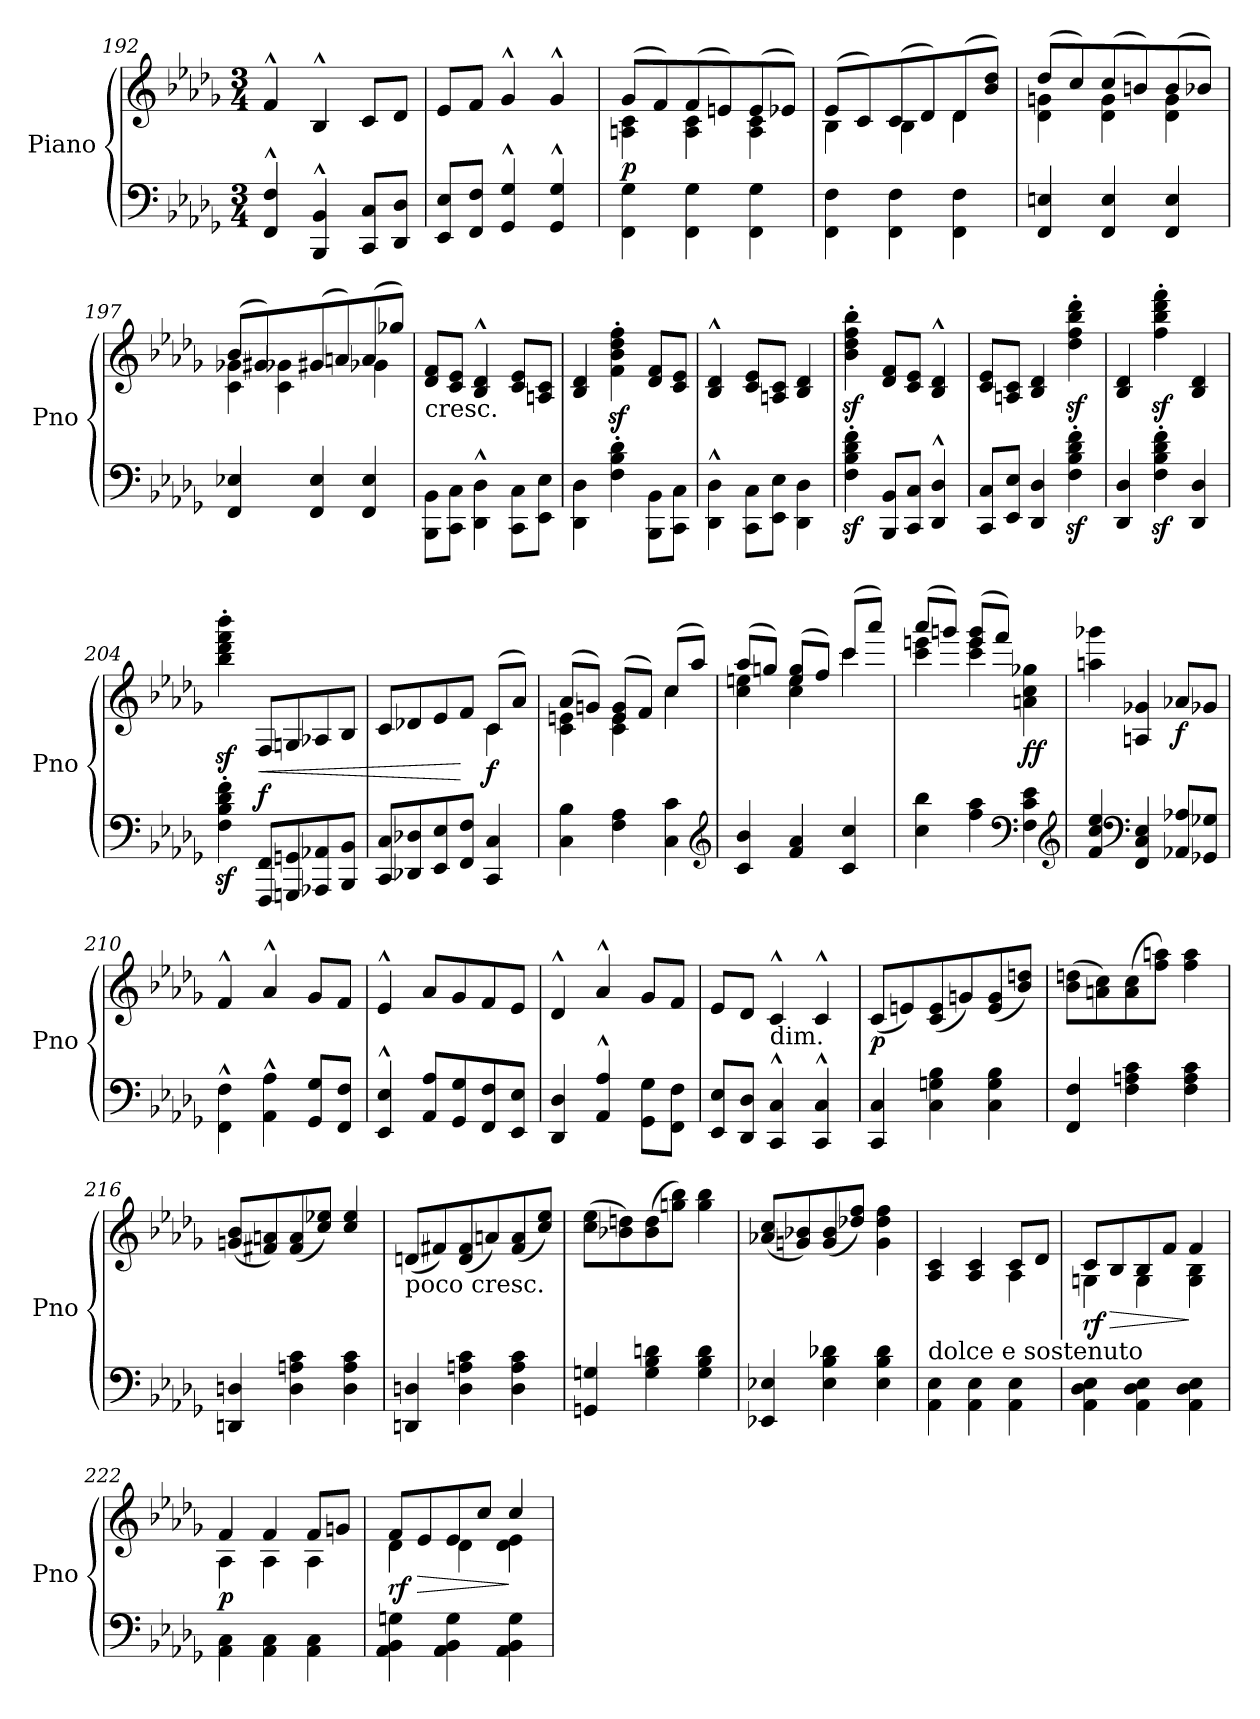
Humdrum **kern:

**kern	**kern	**dynam
*part1	*part1	*part1
*staff2	*staff1	*staff1/2
*I"Piano	*	*
*I'Pno	*	*
*clefF4	*clefG2	*
*k[b-e-a-d-g-]	*k[b-e-a-d-g-]	*
*D-:	*D-:	*
*M3/4	*M3/4	*
=192	=192	=192
4FF/^^ 4F/^^	4f^^/	.
4BBB-/^^ 4BB-/^^	4B-^^/	.
8CC/ 8C/L	8c/L	.
8DD-/ 8D-/J	8d-/J	.
=193	=193	=193
8EE-/ 8E-/L	8e-/L	.
8FF/ 8F/J	8f/J	.
4GG-/^^ 4G-/^^	4g-^^/	.
4GG-/^^ 4G-/^^	4g-^^/	.
=194	=194	=194
*	*^	*
!	!	!	!LO:DY:b
4FF\ 4G-\	(8g-/L	4An\ 4c\	p
.	8f/)	.	.
4FF\ 4G-\	(8f/	4A\ 4c\	.
.	8en/)	.	.
4FF\ 4G-\	(8e/	4A\ 4c\	.
.	8e-X/J)	.	.
=195	=195	=195	=195
4FF\ 4F\	(8e-/L	4B-\	.
.	8c/)	.	.
4FF\ 4F\	(8c/	4B-\	.
.	8d-/)	.	.
4FF\ 4F\	(8d-/	4d-\	.
.	8b-/ 8dd-/J)	.	.
!!LO:LB:g=z	!!
=196	=196	=196	=196
4FF/ 4En/	(8dd-/L	4d-\ 4gn\	.
.	8cc/)	.	.
4FF/ 4E/	(8cc/	4d-\ 4g\	.
.	8bn/)	.	.
4FF/ 4E/	(8b/	4d-\ 4g\	.
.	8b-X/J)	.	.
=197	=197	=197	=197
4FF/ 4E-X/	(8b-/L	4c\ 4g-X\	.
.	8g#X/)	.	.
4FF/ 4E-/	(8g#X/	4c\ 4g-X\	.
.	8an/)	.	.
4FF/ 4E-/	(8a/	4g-X\	.
.	8gg-X/J)	.	.
*	*v	*v	*
=198	=198	=198
!	!LO:TX:b:t=cresc.	!
8BBB-\ 8BB-\L	8d-/ 8f/L	.
8CC\ 8C\J	8c/ 8e-/J	.
4DD-\^^ 4D-\^^	4B-/^^ 4d-/^^	.
8CC\ 8C\L	8c/ 8e-/L	.
8EE-\ 8E-\J	8An/ 8c/J	.
=199	=199	=199
4DD-\ 4D-\	4B-/ 4d-/	.
4F\' 4B-\' 4d-\'	4f\z<' 4b-\z<' 4dd-\z<' 4ff\z<'	.
8BBB-\ 8BB-\L	8d-/ 8f/L	.
8CC\ 8C\J	8c/ 8e-/J	.
!!LO:PB:g=z
=200	=200	=200
4DD-\^^ 4D-\^^	4B-/^^ 4d-/^^	.
8CC\ 8C\L	8c/ 8e-/L	.
8EE-\ 8E-\J	8An/ 8c/J	.
4DD-\ 4D-\	4B-/ 4d-/	.
!!LO:PB:g=z
=201	=201	=201
4F\z>' 4B-\z>' 4d-\z>' 4f\z>'	4b-\z>' 4dd-\z>' 4ff\z>' 4bb-\z>'	.
8BBB-/ 8BB-/L	8d-/ 8f/L	.
8CC/ 8C/J	8c/ 8e-/J	.
4DD-/^^ 4D-/^^	4B-/^^ 4d-/^^	.
=202	=202	=202
8CC/ 8C/L	8c/ 8e-/L	.
8EE-/ 8E-/J	8An/ 8c/J	.
4DD-/ 4D-/	4B-/ 4d-/	.
4F\z>' 4B-\z>' 4d-\z>' 4f\z>'	4dd-\z>' 4ff\z>' 4bb-\z>' 4ddd-\z>'	.
=203	=203	=203
4DD-/ 4D-/	4B-/ 4d-/	.
4F\z>' 4B-\z>' 4d-\z>' 4f\z>'	4ff\z>' 4bb-\z>' 4ddd-\z>' 4fff\z>'	.
4DD-/ 4D-/	4B-/ 4d-/	.
=204	=204	=204
4F\z>' 4B-\z>' 4d-\z>' 4f\z>'	4bb-\z>' 4ddd-\z>' 4fff\z>' 4bbb-\z>'	.
!	!	!LO:HP:b
!	!	!LO:DY:n=1:a=2
8FFF/ 8FF/L	8F/L	< f
8GGGn/ 8GGn/	8Gn/	.
8AAA-X/ 8AA-X/	8A-X/	.
8BBB-/ 8BB-/J	8B-/J	.
=205	=205	=205
*	*^	*
8CC/ 8C/L	8c/L	2ryy	.
8DD-X/ 8D-X/	8d-X/	.	.
8EE-/ 8E-/	8e-/	.	.
8FF/ 8F/J	8f/J	.	[
!	!	!	!LO:DY:b
4CC/ 4C/	(8c/L	4c\	f
.	8a-/J)	.	.
!!LO:PB:g=z	!!
=206	=206	=206	=206
4C\ 4B-\	(8a-/L	4c\ 4en\	.
.	8gn/J)	.	.
4F\ 4A-\	(8e/ 8g/L	4c\ 4e\	.
.	8f/J)	.	.
4C\ 4c\	(8cc/L	4cc\	.
.	8aa-/J)	.	.
*clefG2	*	*	*
=207	=207	=207	=207
4c/ 4b-/	(8aa-/L	4cc\ 4een\	.
.	8ggn/J)	.	.
4f/ 4a-/	(8ee/ 8gg/L	4cc\ 4ee\	.
.	8ff/J)	.	.
4c/ 4cc/	(8ccc/L	4ccc\	.
.	8aaa-/J)	.	.
=208	=208	=208	=208
4cc\ 4bb-\	(8aaa-/L	4ccc\ 4eeen\	.
.	8gggn/J)	.	.
4ff\ 4aa-\	(8eee/ 8ggg/L	4ccc\ 4eee\	.
.	8fff/J)	.	.
*clefF4	*	*	*
!	!	!	!LO:DY:b
4F\ 4c\ 4e-\	4an\ 4cc\ 4gg-X\	4ryy	ff
*	*v	*v	*
*clefG2	*	*
=209	=209	=209
4f/ 4cc/ 4ee-/	4aan\ 4ggg-X\	.
*clefF4	*	*
4FF/ 4C/ 4E-/	4An/ 4g-X/	.
!	!	!LO:DY:b
8AA-X/ 8A-X/L	8a-X/L	f
8GG-X/ 8G-X/J	8g-X/J	.
=210	=210	=210
4FF\^^ 4F\^^	4f^^/	.
4AA-\^^ 4A-\^^	4a-^^/	.
8GG-/ 8G-/L	8g-/L	.
8FF/ 8F/J	8f/J	.
!!LO:PB:g=z
=211	=211	=211
4EE-/^^ 4E-/^^	4e-^^/	.
8AA-/ 8A-/L	8a-/L	.
8GG-/ 8G-/	8g-/	.
8FF/ 8F/	8f/	.
8EE-/ 8E-/J	8e-/J	.
!!LO:PB:g=z
=212	=212	=212
4DD-/ 4D-/	4d-^^/	.
4AA-/^^ 4A-/^^	4a-^^/	.
8GG-\ 8G-\L	8g-/L	.
8FF\ 8F\J	8f/J	.
=213	=213	=213
8EE-/ 8E-/L	8e-/L	.
8DD-/ 8D-/J	8d-/J	.
!LO:TX:a:t=dim.	!	!
4CC/^^ 4C/^^	4c^^/	.
4CC/^^ 4C/^^	4c^^/	.
=214	=214	=214
!	!	!LO:DY:b
4CC/ 4C/	(8c/L	p
.	8en/)	.
4C\ 4Gn\ 4B-\	(8c/ 8e/	.
.	8gn/)	.
4C\ 4G\ 4B-\	(8e/ 8g/	.
.	8b-/ 8ddn/J)	.
=215	=215	=215
4FF/ 4F/	(8b-\ 8ddn\L	.
.	8an\ 8cc\)	.
4F\ 4An\ 4c\	(8a\ 8cc\	.
.	8ff\ 8aan\J)	.
4F\ 4A\ 4c\	4ff\ 4aa\	.
=216	=216	=216
4DDn/ 4Dn/	(8gn/ 8b-/L	.
.	8f#X/ 8an/)	.
4D\ 4An\ 4c\	(8f#/ 8a/	.
.	8cc/ 8ee-X/J)	.
4D\ 4A\ 4c\	4cc/ 4ee-/	.
=217	=217	=217
!	!LO:TX:b:t=poco cresc.	!
4DDn/ 4Dn/	(8dn/L	.
.	8f#X/)	.
4D\ 4An\ 4c\	(8d/ 8f#/	.
.	8an/)	.
4D\ 4A\ 4c\	(8f#/ 8a/	.
.	8cc/ 8ee-/J)	.
!!LO:LB:g=z
=218	=218	=218
4GGn/ 4Gn/	(8cc\ 8ee-\L	.
.	8b-X\ 8ddn\)	.
4G\ 4B-\ 4dn\	(8b-\ 8dd\	.
.	8ggn\ 8bb-\J)	.
4G\ 4B-\ 4d\	4gg\ 4bb-\	.
=219	=219	=219
4EE-X/ 4E-X/	(8a-X/ 8cc/L	.
.	8gn/ 8b-X/)	.
4E-\ 4B-\ 4d-X\	(8g/ 8b-/	.
.	8dd-X/ 8ff/J)	.
4E-\ 4B-\ 4d-\	4g\ 4dd-\ 4ff\	.
=220	=220	=220
*	*^	*
!LO:TX:a:t=dolce e sostenuto	!	!	!
4AA-\ 4E-\	4A-/ 4c/	2ryy	.
4AA-\ 4E-\	4A-/ 4c/	.	.
4AA-\ 4E-\	8c/L	4A-\	.
.	8d-/J	.	.
=221	=221	=221	=221
!	!	!	!LO:DY:b
4AA-\ 4D-\ 4E-\	8c/L	4Gn\	rf
!	!	!	!LO:HP:b
.	8B-/	.	>
4AA-\ 4D-\ 4E-\	8B-/	4G\	.
.	8f/J	.	.
4AA-\ 4D-\ 4E-\	4f/	4G\ 4B-\	]
=222	=222	=222	=222
!	!	!	!LO:DY:b
4AA-\ 4C\	4f/	4A-\	p
4AA-\ 4C\	4f/	4A-\	.
4AA-\ 4C\	8f/L	4A-\	.
.	8gn/J	.	.
!!LO:LB:g=z	!!
=223	=223	=223	=223
!	!	!	!LO:DY:b
4AA-\ 4BB-\ 4Gn\	8f/L	4d-\	rf
!	!	!	!LO:HP:b
.	8e-/	.	>
4AA-\ 4BB-\ 4G\	8e-/	4d-\	.
.	8cc/J	.	.
4AA-\ 4BB-\ 4G\	4cc/	4d-\ 4e-\	]
*	*v	*v	*
=	=	=
*-	*-	*-
